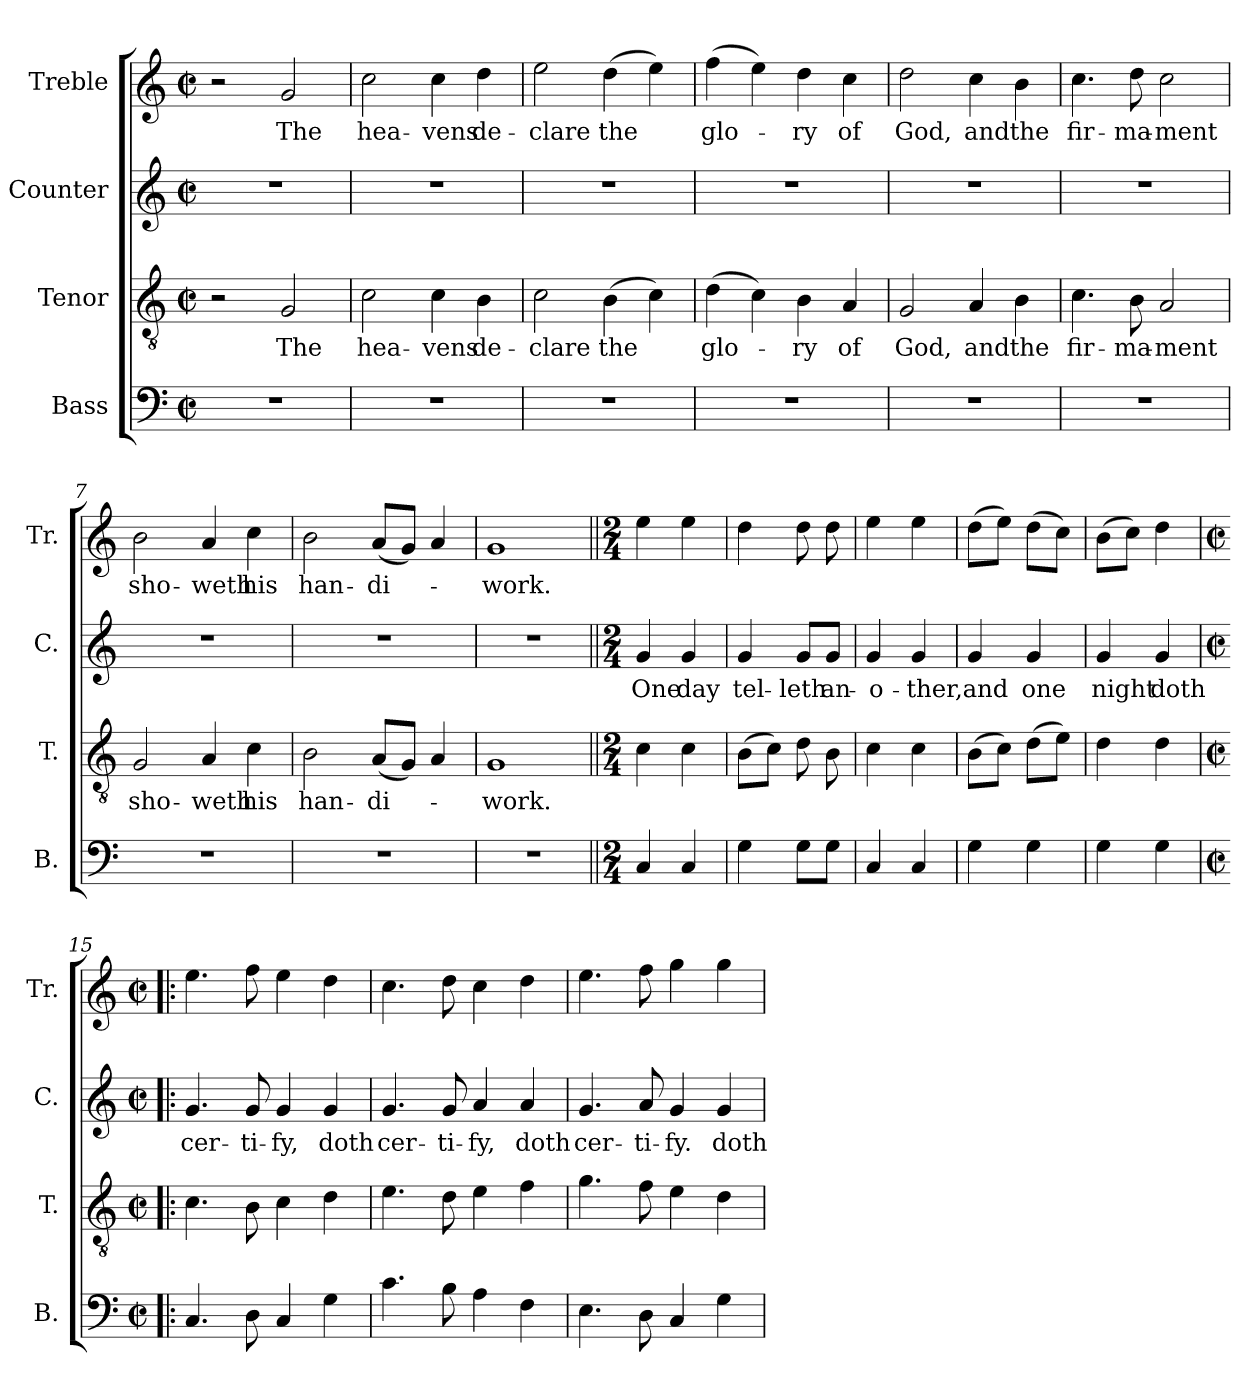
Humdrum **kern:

**kern	**kern	**text	**kern	**text	**kern	**text
*part4	*part3	*part3	*part2	*part2	*part1	*part1
*staff4	*staff3	*staff3	*staff2	*staff2	*staff1	*staff1
*I"Bass	*I"Tenor	*	*I"Counter	*	*I"Treble	*
*I'B.	*I'T.	*	*I'C.	*	*I'Tr.	*
*clefF4	*clefGv2	*	*clefG2	*	*clefG2	*
*k[]	*k[]	*	*k[]	*	*k[]	*
*M4/4	*M4/4	*	*M4/4	*	*M4/4	*
*met(c|)	*met(c|)	*	*met(c|)	*	*met(c|)	*
*MM120	*MM120	*	*MM120	*	*MM120	*
=1	=1	=1	=1	=1	=1	=1
1r	2r	.	1r	.	2r	.
.	2G/	The	.	.	2g/	The
=2	=2	=2	=2	=2	=2	=2
1r	2c\	hea-	1r	.	2cc\	hea-
.	4c\	-vens	.	.	4cc\	-vens
.	4B\	de-	.	.	4dd\	de-
=3	=3	=3	=3	=3	=3	=3
1r	2c\	-clare	1r	.	2ee\	-clare
.	(4B\	the	.	.	(4dd\	the
.	4c\)	.	.	.	4ee\)	.
=4	=4	=4	=4	=4	=4	=4
1r	(4d\	glo-	1r	.	(4ff\	glo-
.	4c\)	.	.	.	4ee\)	.
.	4B\	-ry	.	.	4dd\	-ry
.	4A/	of	.	.	4cc\	of
=5	=5	=5	=5	=5	=5	=5
1r	2G/	God,	1r	.	2dd\	God,
.	4A/	and	.	.	4cc\	and
.	4B\	the	.	.	4b\	the
=6	=6	=6	=6	=6	=6	=6
1r	4.c\	fir-	1r	.	4.cc\	fir-
.	8B\	-ma-	.	.	8dd\	-ma-
.	2A/	-ment	.	.	2cc\	-ment
=7	=7	=7	=7	=7	=7	=7
1r	2G/	sho-	1r	.	2b\	sho-
.	4A/	-weth	.	.	4a/	-weth
.	4c\	his	.	.	4cc\	his
=8	=8	=8	=8	=8	=8	=8
1r	2B\	han-	1r	.	2b\	han-
.	(8A/L	-di-	.	.	(8a/L	-di-
.	8G/J)	.	.	.	8g/J)	.
.	4A/	.	.	.	4a/	.
=9	=9	=9	=9	=9	=9	=9
1r	1G	-work.	1r	.	1g	-work.
=10||	=10||	=10||	=10||	=10||	=10||	=10||
*M2/4	*M2/4	*	*M2/4	*	*M2/4	*
4C/	4c\	.	4g/	One	4ee\	.
4C/	4c\	.	4g/	day	4ee\	.
!!LO:LB:g=z
=11	=11	=11	=11	=11	=11	=11
4G\	(8B\L	.	4g/	tel-	4dd\	.
.	8c\J)	.	.	.	.	.
8G\L	8d\	.	8g/L	-leth	8dd\	.
8G\J	8B\	.	8g/J	an-	8dd\	.
=12	=12	=12	=12	=12	=12	=12
4C/	4c\	.	4g/	-o-	4ee\	.
4C/	4c\	.	4g/	-ther,	4ee\	.
=13	=13	=13	=13	=13	=13	=13
4G\	(8B\L	.	4g/	and	(8dd\L	.
.	8c\J)	.	.	.	8ee\J)	.
4G\	(8d\L	.	4g/	one	(8dd\L	.
.	8e\J)	.	.	.	8cc\J)	.
=14	=14	=14	=14	=14	=14	=14
4G\	4d\	.	4g/	night	(8b\L	.
.	.	.	.	.	8cc\J)	.
4G\	4d\	.	4g/	doth	4dd\	.
=15!|:	=15!|:	=15!|:	=15!|:	=15!|:	=15!|:	=15!|:
*M4/4	*M4/4	*	*M4/4	*	*M4/4	*
*met(c|)	*met(c|)	*	*met(c|)	*	*met(c|)	*
4.C/	4.c\	.	4.g/	cer-	4.ee\	.
8D\	8B\	.	8g/	-ti-	8ff\	.
4C/	4c\	.	4g/	-fy,	4ee\	.
4G\	4d\	.	4g/	doth	4dd\	.
=16	=16	=16	=16	=16	=16	=16
4.c\	4.e\	.	4.g/	cer-	4.cc\	.
8B\	8d\	.	8g/	-ti-	8dd\	.
4A\	4e\	.	4a/	-fy,	4cc\	.
4F\	4f\	.	4a/	doth	4dd\	.
=17	=17	=17	=17	=17	=17	=17
4.E\	4.g\	.	4.g/	cer-	4.ee\	.
8D\	8f\	.	8a/	-ti-	8ff\	.
4C/	4e\	.	4g/	-fy.	4gg\	.
4G\	4d\	.	4g/	doth	4gg\	.
=	=	=	=	=	=	=
*-	*-	*-	*-	*-	*-	*-
